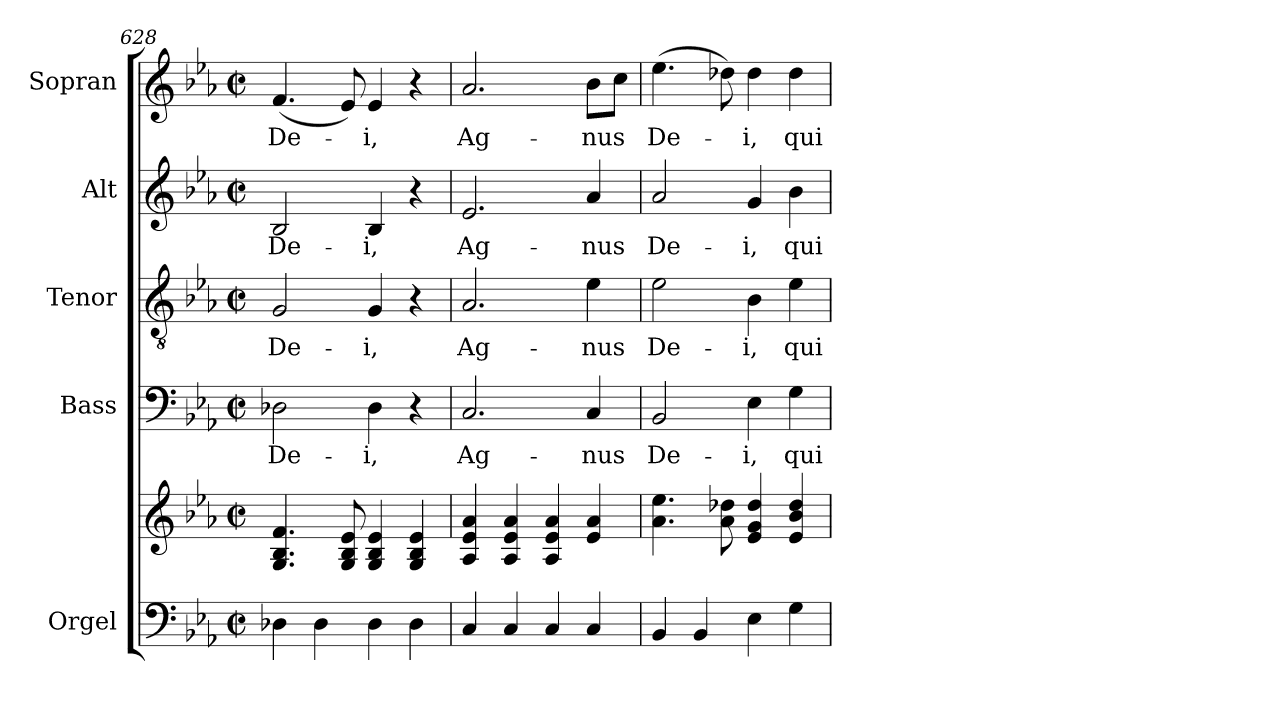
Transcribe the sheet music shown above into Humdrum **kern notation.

**kern	**kern	**kern	**text	**kern	**text	**kern	**text	**kern	**text
*part5	*part5	*part4	*part4	*part3	*part3	*part2	*part2	*part1	*part1
*staff6	*staff5	*staff4	*staff4	*staff3	*staff3	*staff2	*staff2	*staff1	*staff1
*I"Orgel	*	*I"Bass	*	*I"Tenor	*	*I"Alt	*	*I"Sopran	*
*I'Org.	*	*I'B.	*	*I'T.	*	*I'A.	*	*I'S.	*
*clefF4	*clefG2	*clefF4	*	*clefGv2	*	*clefG2	*	*clefG2	*
*k[b-e-a-]	*k[b-e-a-]	*k[b-e-a-]	*	*k[b-e-a-]	*	*k[b-e-a-]	*	*k[b-e-a-]	*
*E-:	*E-:	*E-:	*	*E-:	*	*E-:	*	*E-:	*
*M2/2	*M2/2	*M2/2	*	*M2/2	*	*M2/2	*	*M2/2	*
*met(c|)	*met(c|)	*met(c|)	*	*met(c|)	*	*met(c|)	*	*met(c|)	*
=628	=628	=628	=628	=628	=628	=628	=628	=628	=628
!	!	!	!LO:LY:b	!	!LO:LY:b	!	!LO:LY:b	!	!LO:LY:b
4D-X\	4.G/ 4.B-/ 4.f/	2D-X\	De-	2G/	De-	2B-/	De-	(<4.f/	De-
4D-\	.	.	.	.	.	.	.	.	.
.	8G/ 8B-/ 8e-/	.	.	.	.	.	.	8e-/)	.
!	!	!	!LO:LY:b	!	!LO:LY:b	!	!LO:LY:b	!	!LO:LY:b
4D-\	4G/ 4B-/ 4e-/	4D-\	-i,	4G/	-i,	4B-/	-i,	4e-/	-i,
4D-\	4G/ 4B-/ 4e-/	4r	.	4r	.	4r	.	4r	.
!!LO:LB:g=z
=629	=629	=629	=629	=629	=629	=629	=629	=629	=629
!	!	!	!LO:LY:b	!	!LO:LY:b	!	!LO:LY:b	!	!LO:LY:b
4C/	4A-/ 4e-/ 4a-/	2.C/	Ag-	2.A-/	Ag-	2.e-/	Ag-	2.a-/	Ag-
4C/	4A-/ 4e-/ 4a-/	.	.	.	.	.	.	.	.
4C/	4A-/ 4e-/ 4a-/	.	.	.	.	.	.	.	.
!	!	!	!LO:LY:b	!	!LO:LY:b	!	!LO:LY:b	!	!LO:LY:b
4C/	4e-/ 4a-/	4C/	-nus	4e-\	-nus	4a-/	-nus	8b-\L	-nus
.	.	.	.	.	.	.	.	8cc\J	.
=630	=630	=630	=630	=630	=630	=630	=630	=630	=630
!	!	!	!LO:LY:b	!	!LO:LY:b	!	!LO:LY:b	!	!LO:LY:b
4BB-/	4.a-\ 4.ee-\	2BB-/	De-	2e-\	De-	2a-/	De-	(>4.ee-\	De-
4BB-/	.	.	.	.	.	.	.	.	.
.	8a-\ 8dd-X\	.	.	.	.	.	.	8dd-X\)	.
!	!	!	!LO:LY:b	!	!LO:LY:b	!	!LO:LY:b	!	!LO:LY:b
4E-\	4e-/ 4g/ 4dd-/	4E-\	-i,	4B-\	-i,	4g/	-i,	4dd-\	-i,
!	!	!	!LO:LY:b	!	!LO:LY:b	!	!LO:LY:b	!	!LO:LY:b
4G\	4e-/ 4b-/ 4dd-/	4G\	qui	4e-\	qui	4b-\	qui	4dd-\	qui
=	=	=	=	=	=	=	=	=	=
*-	*-	*-	*-	*-	*-	*-	*-	*-	*-
